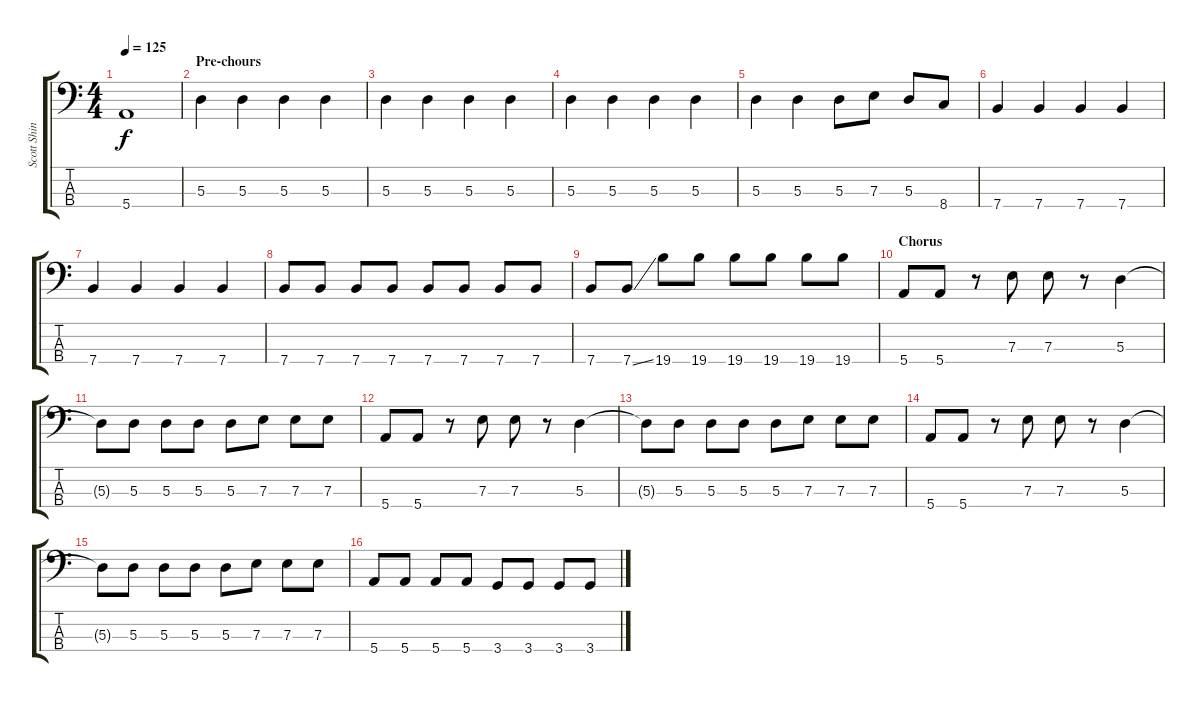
\track ("Scott Shiner-Bass" "Scott Shin") {instrument electricbasspick}
\staff {score tabs}
\tuning (G2 D2 A1 E1) {hide}
\ts (4 4)
\tempo 125
\clef f4
\ks c
5.4{t}.1{dy f} |
\section ("" "Pre-chours")
5.3.4 5.3.4 5.3.4 5.3.4 |
5.3.4 5.3.4 5.3.4 5.3.4 |
5.3.4 5.3.4 5.3.4 5.3.4 |
5.3.4 5.3.4 5.3.8 7.3.8 5.3.8 8.4.8 |
7.4.4 7.4.4 7.4.4 7.4.4 |
7.4.4 7.4.4 7.4.4 7.4.4 |
7.4.8 7.4.8 7.4.8 7.4.8 7.4.8 7.4.8 7.4.8 7.4.8 |
7.4.8 7.4{ss}.8 19.4.8 19.4.8 19.4.8 19.4.8 19.4.8 19.4.8 |
\section ("" "Chorus")
5.4.8 5.4.8 r.8 7.3.8 7.3.8 r.8 5.3.4 |
5.3{t}.8 5.3.8 5.3.8 5.3.8 5.3.8 7.3.8 7.3.8 7.3.8 |
5.4.8 5.4.8 r.8 7.3.8 7.3.8 r.8 5.3.4 |
5.3{t}.8 5.3.8 5.3.8 5.3.8 5.3.8 7.3.8 7.3.8 7.3.8 |
5.4.8 5.4.8 r.8 7.3.8 7.3.8 r.8 5.3.4 |
5.3{t}.8 5.3.8 5.3.8 5.3.8 5.3.8 7.3.8 7.3.8 7.3.8 |
5.4.8 5.4.8 5.4.8 5.4.8 3.4.8 3.4.8 3.4.8 3.4.8
